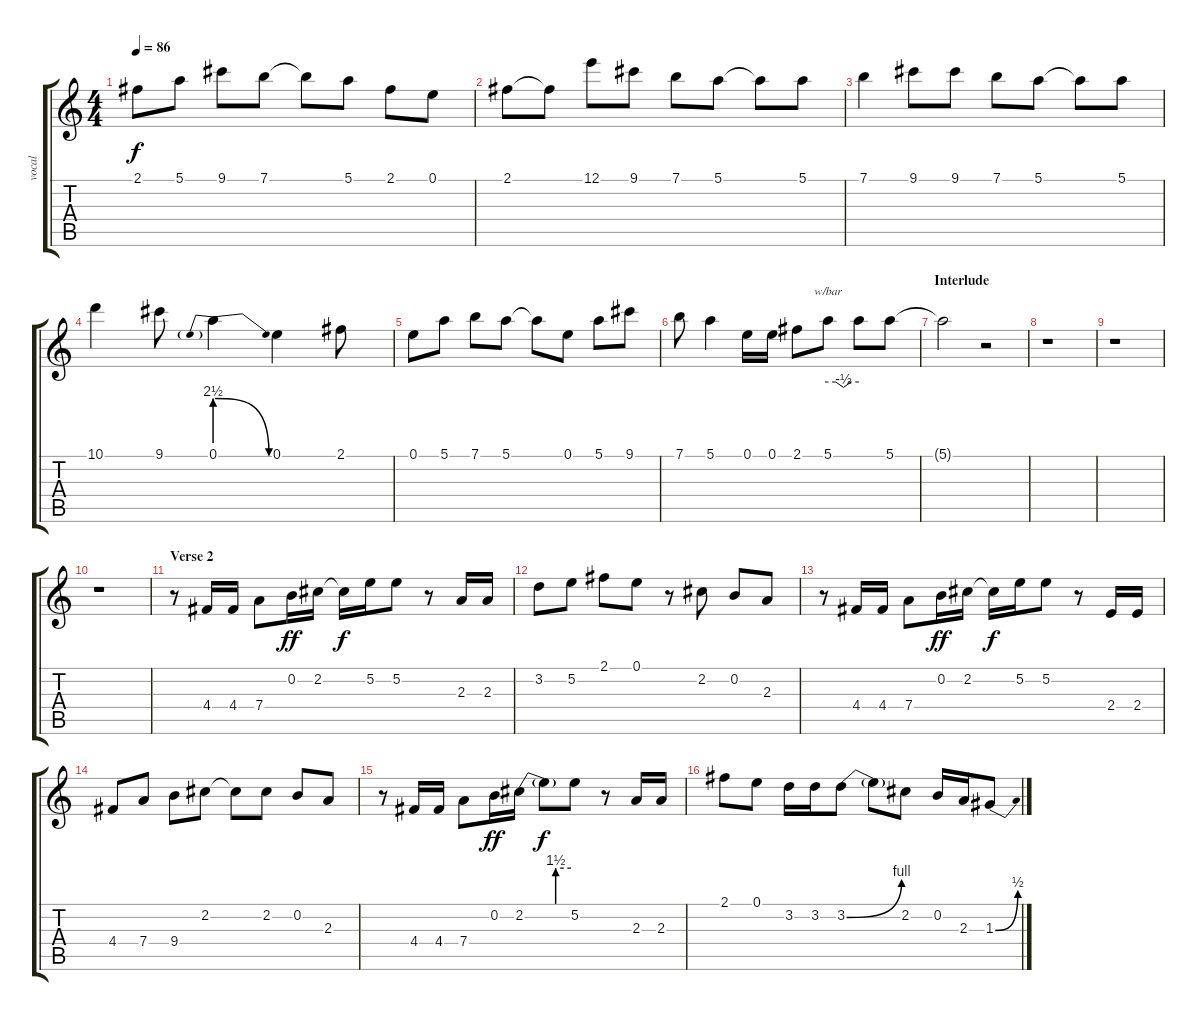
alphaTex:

\track ("vocal" "vocal") {instrument acousticguitarnylon}
\staff {score tabs}
\tuning (E4 B3 G3 D3 A2 E2) {hide}
\ts (4 4)
\tempo 86
\clef g2
\ks c
2.1.8{dy f} 5.1.8 9.1.8 7.1.8 7.1{t}.8 5.1.8 2.1.8 0.1.8 |
2.1.8 2.1{t}.8 12.1.8 9.1.8 7.1.8 5.1.8 5.1{t}.8 5.1.8 |
7.1.4 9.1.8 9.1.8 7.1.8 5.1.8 5.1{t}.8 5.1.8 |
10.1.4 9.1.8 0.1{be (prebendrelease 0 10 60 0)}.4 0.1.4 2.1.8 |
0.1.8 5.1.8 7.1.8 5.1.8 5.1{t}.8 0.1.8 5.1.8 9.1.8 |
7.1.8 5.1.4 0.1.16 0.1.16 2.1.8 5.1.8{tbe (custom default 0 0 15 0 30 -2 45 0 60 0)} 5.1{t}.8 5.1.8 |
\section ("" "Interlude")
5.1{t}.2 r.2 |
r.1 |
r.1 |
r.1 |
\section ("" "Verse 2")
r.8 4.4.16 4.4.16 7.4.8 0.2.16{dy ff} 2.2.16 2.2{t}.16{dy f} 5.2.16 5.2.8 r.8 2.3.16 2.3.16 |
3.2.8 5.2.8 2.1.8 0.1.8 r.8 2.2.8 0.2.8 2.3.8 |
r.8 4.4.16 4.4.16 7.4.8 0.2.16{dy ff} 2.2.16 2.2{t}.16{dy f} 5.2.16 5.2.8 r.8 2.4.16 2.4.16 |
4.4.8 7.4.8 9.4.8 2.2.8 2.2{t}.8 2.2.8 0.2.8 2.3.8 |
r.8 4.4.16 4.4.16 7.4.8 0.2.16{dy ff} 2.2{be (custom 0 0 40 0 40 6 60 6)}.16 2.2{t}.8{dy f} 5.2.8 r.8 2.3.16 2.3.16 |
2.1.8 0.1.8 3.2.16 3.2.16 3.2{be (bend 0 0 60 4)}.8 3.2{t}.8 2.2.8 0.2.16 2.3.16 1.3{be (bend 0 0 60 2)}.8
